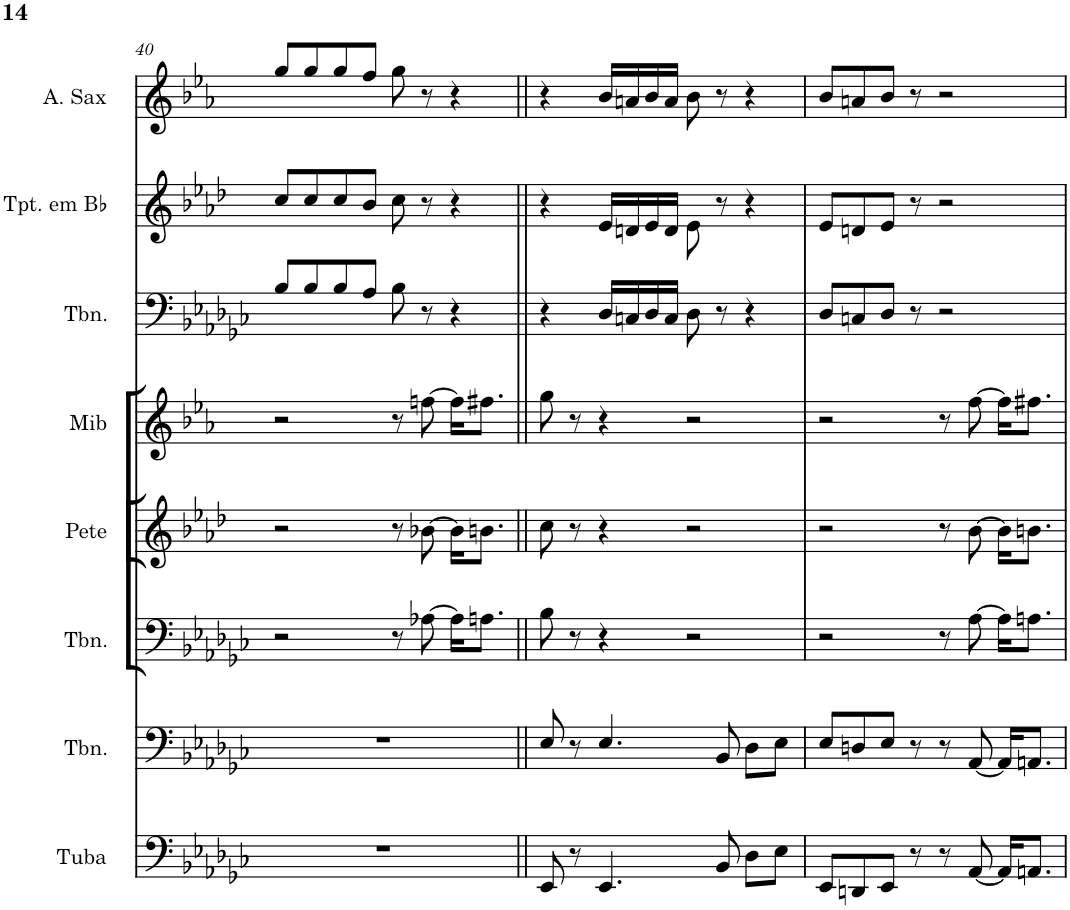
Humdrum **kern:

**kern	**kern	**kern	**kern	**kern	**kern	**kern	**kern
*part8	*part7	*part6	*part5	*part4	*part3	*part2	*part1
*staff8	*staff7	*staff6	*staff5	*staff4	*staff3	*staff2	*staff1
*I"Tuba	*I"Trombone	*I"Trombone	*I"Pete Pergunta	*I"Mib Resposta	*I"Trombone	*I"Trompete em Bb	*I"Saxofone Alto
*I'Tuba	*I'Tbn.	*I'Tbn.	*I'Pete	*I'Mib	*I'Tbn.	*I'Tpt. em Bb	*
!!LO:PB:g=z
*clefF4	*clefF4	*clefF4	*clefG2	*clefG2	*clefF4	*clefG2	*clefG2
*	*	*	*Trd1c2	*Trd5c9	*	*Trd1c2	*Trd5c9
*k[b-e-a-d-g-c-]	*k[b-e-a-d-g-c-]	*k[b-e-a-d-g-c-]	*k[b-e-a-d-]	*k[b-e-a-]	*k[b-e-a-d-g-c-]	*k[b-e-a-d-]	*k[b-e-a-]
*e-:	*e-:	*e-:	*f:	*c:	*e-:	*f:	*c:
*M4/4	*M4/4	*M4/4	*M4/4	*M4/4	*M4/4	*M4/4	*M4/4
=40	=40	=40	=40	=40	=40	=40	=40
1r	1r	2r	2r	2r	8B-/L	8cc/L	8gg/L
.	.	.	.	.	8B-/	8cc/	8gg/
.	.	.	.	.	8B-/	8cc/	8gg/
.	.	.	.	.	8A-/J	8b-/J	8ff/J
.	.	8r	8r	8r	8B-\	8cc\	8gg\
.	.	[8A-X\	[8b-X\	[8ffn\	8r	8r	8r
.	.	16A-\KL]	16b-\KL]	16ff\KL]	4r	4r	4r
.	.	8.An\J	8.bn\J	8.ff#X\J	.	.	.
=41||	=41||	=41||	=41||	=41||	=41||	=41||	=41||
8EE-/	8E-/	8B-\	8cc\	8gg\	4r	4r	4r
8r	8r	8r	8r	8r	.	.	.
4.EE-/	4.E-/	4r	4r	4r	16D-/LL	16e-/LL	16b-/LL
.	.	.	.	.	16Cn/	16dn/	16an/
.	.	.	.	.	16D-/	16e-/	16b-/
.	.	.	.	.	16C/JJ	16d/JJ	16a/JJ
.	.	2r	2r	2r	8D-\	8e-\	8b-\
8BB-/	8BB-/	.	.	.	8r	8r	8r
8D-\L	8D-\L	.	.	.	4r	4r	4r
8E-\J	8E-\J	.	.	.	.	.	.
=42	=42	=42	=42	=42	=42	=42	=42
8EE-/L	8E-/L	2r	2r	2r	8D-/L	8e-/L	8b-/L
8DDn/	8Dn/	.	.	.	8Cn/	8dn/	8an/
8EE-/J	8E-/J	.	.	.	8D-/J	8e-/J	8b-/J
8r	8r	.	.	.	8r	8r	8r
8r	8r	8r	8r	8r	2r	2r	2r
[8AA-/	[8AA-/	[8A-\	[8b-\	[8ff\	.	.	.
16AA-/KL]	16AA-/KL]	16A-\KL]	16b-\KL]	16ff\KL]	.	.	.
8.AAn/J	8.AAn/J	8.An\J	8.bn\J	8.ff#X\J	.	.	.
=	=	=	=	=	=	=	=
*-	*-	*-	*-	*-	*-	*-	*-
